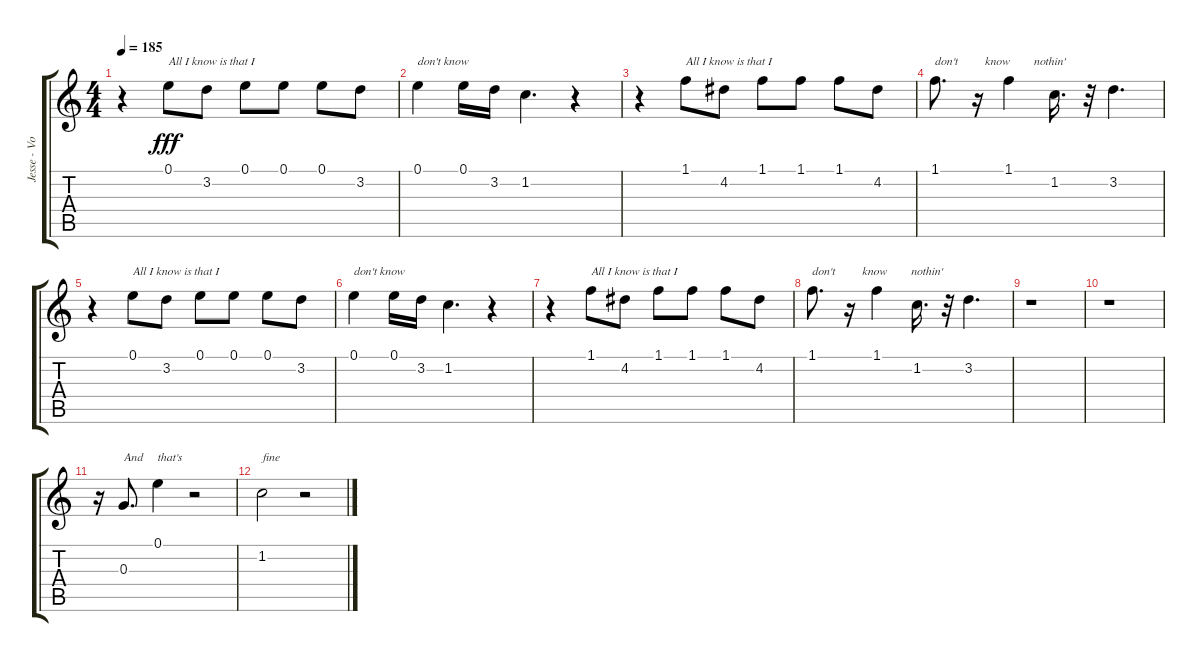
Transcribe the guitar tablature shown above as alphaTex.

\track ("Jesse - Vocals" "Jesse - Vo") {instrument fretlessbass}
\staff {score tabs}
\tuning (E4 B3 G3 D3 A2 E2) {hide}
\ts (4 4)
\tempo 185
\clef g2
\ks c
r.4{dy fff} 0.1.8{txt "All I know is that I"} 3.2.8 0.1.8 0.1.8 0.1.8 3.2.8 |
0.1.4{txt "don't know "} 0.1.16 3.2.16 1.2.4{d} r.4 |
r.4 1.1.8{txt "All I know is that I"} 4.2.8 1.1.8 1.1.8 1.1.8 4.2.8 |
1.1.8{d txt "don't         know        nothin'"} r.16 1.1.4 1.2.16{d} r.32 3.2.4{d} |
r.4 0.1.8{txt "All I know is that I"} 3.2.8 0.1.8 0.1.8 0.1.8 3.2.8 |
0.1.4{txt "don't know "} 0.1.16 3.2.16 1.2.4{d} r.4 |
r.4 1.1.8{txt "All I know is that I"} 4.2.8 1.1.8 1.1.8 1.1.8 4.2.8 |
1.1.8{d txt "don't         know        nothin'"} r.16 1.1.4 1.2.16{d} r.32 3.2.4{d} |
r.1 |
r.1 |
r.16 0.3.8{d txt "And"} 0.1.4{txt "that's"} r.2 |
1.2.2{txt "fine"} r.2
